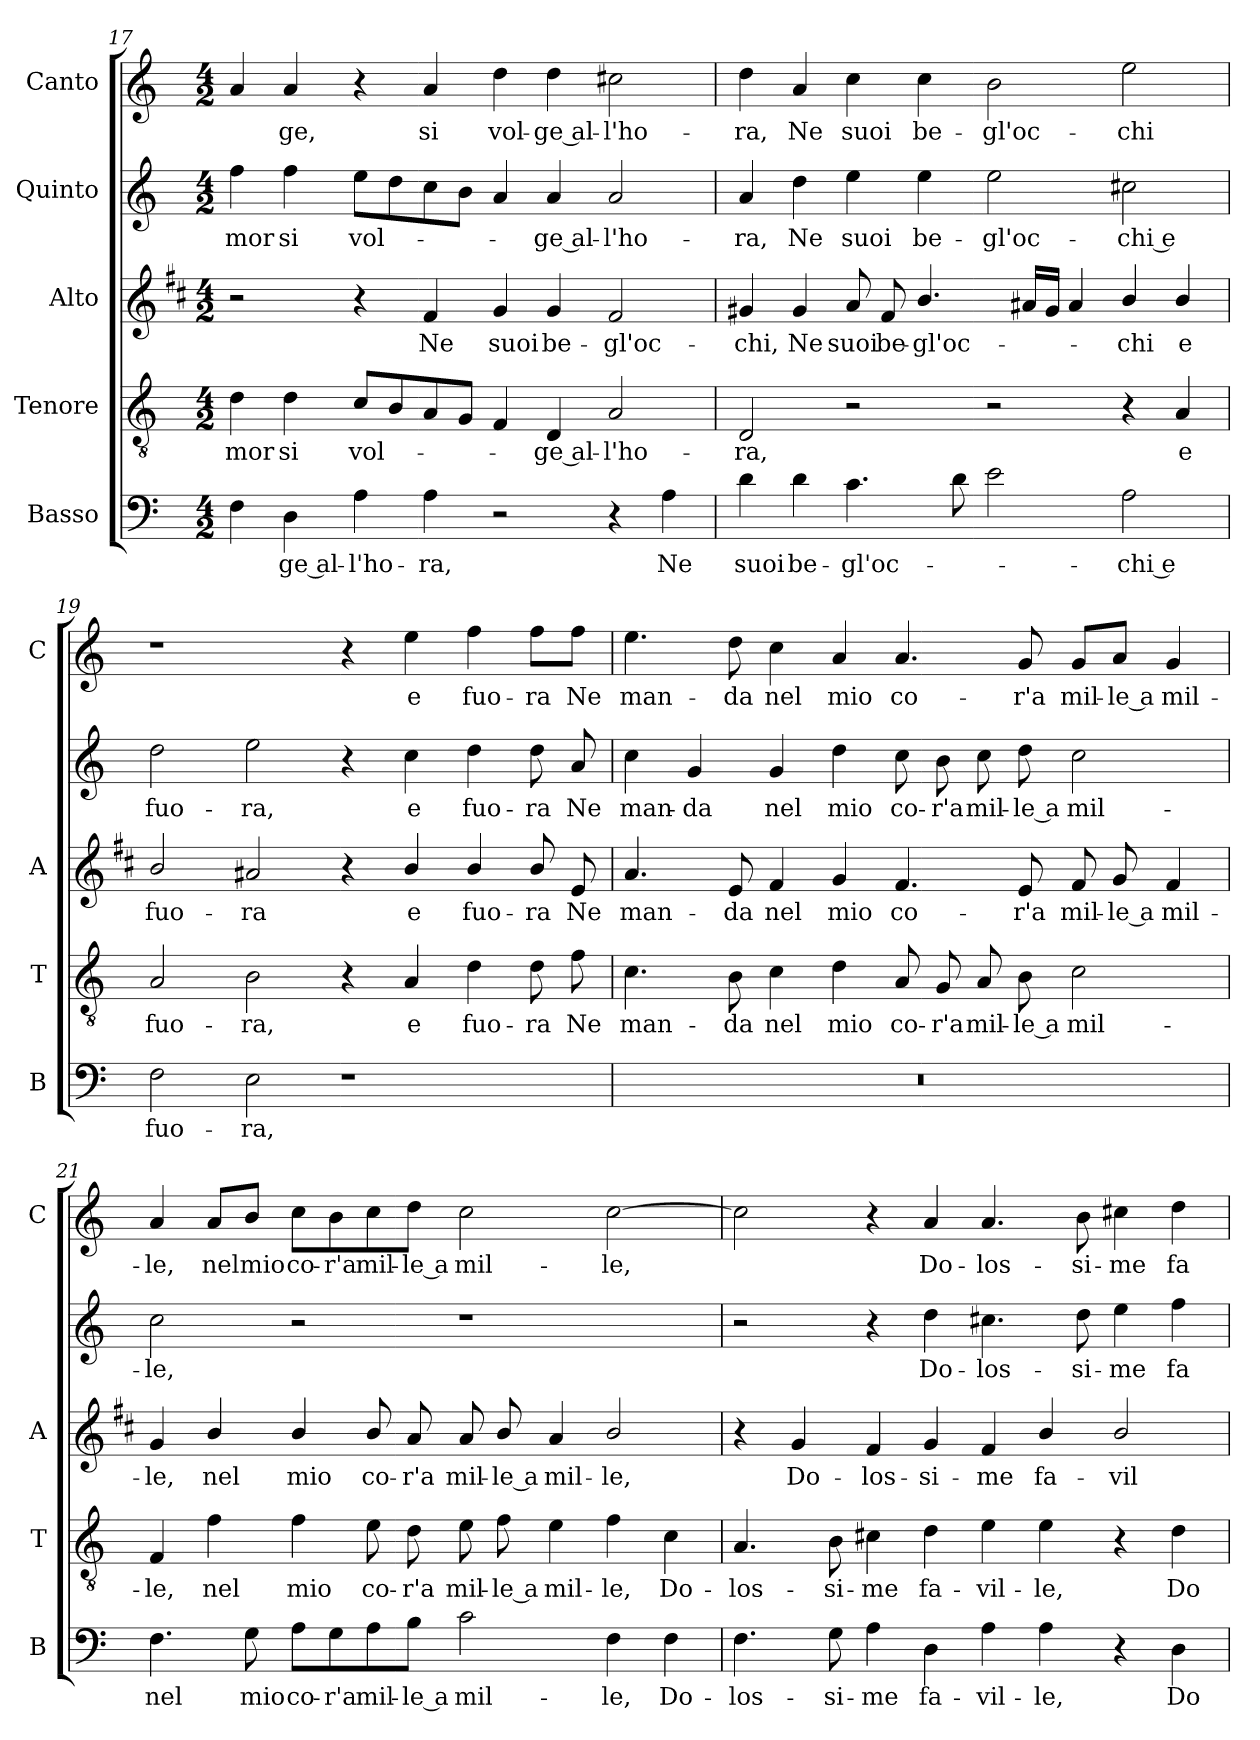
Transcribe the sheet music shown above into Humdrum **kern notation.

**kern	**text	**kern	**text	**kern	**text	**kern	**text	**kern	**text
*part5	*part5	*part4	*part4	*part3	*part3	*part2	*part2	*part1	*part1
*staff5	*staff5	*staff4	*staff4	*staff3	*staff3	*staff2	*staff2	*staff1	*staff1
*I"Basso	*	*I"Tenore	*	*I"Alto	*	*I"Quinto	*	*I"Canto	*
*I'B	*	*I'T	*	*I'A	*	*	*	*I'C	*
*clefF4	*	*clefGv2	*	*clefG2	*	*clefG2	*	*clefG2	*
*	*	*	*	*ITrd1c2	*	*	*	*	*
*k[]	*	*k[]	*	*k[]	*	*k[]	*	*k[]	*
*C:	*	*C:	*	*C:	*	*C:	*	*C:	*
*M4/2	*	*M4/2	*	*M4/2	*	*M4/2	*	*M4/2	*
=17	=17	=17	=17	=17	=17	=17	=17	=17	=17
!	!	!	!LO:LY:b	!	!	!	!LO:LY:b	!	!
4F\	.	4d\	-mor	2r	.	4ff\	-mor	4a/	.
!	!LO:LY:b	!	!LO:LY:b	!	!	!	!LO:LY:b	!	!LO:LY:b
4D\	-ge al-	4d\	si	.	.	4ff\	si	4a/	-ge,
!	!LO:LY:b	!	!LO:LY:b	!	!	!	!LO:LY:b	!	!
4A\	-l'ho-	8c/L	vol-	4r	.	8ee\L	vol-	4r	.
.	.	8B/	.	.	.	8dd\	.	.	.
!	!LO:LY:b	!	!	!	!LO:LY:b	!	!	!	!LO:LY:b
4A\	-ra,	8A/	.	4e/	Ne	8cc\	.	4a/	si
.	.	8G/J	.	.	.	8b\J	.	.	.
!	!	!	!	!	!LO:LY:b	!	!	!	!LO:LY:b
2r	.	4F/	.	4f/	suoi	4a/	.	4dd\	vol-
!	!	!	!LO:LY:b	!	!LO:LY:b	!	!LO:LY:b	!	!LO:LY:b
.	.	4D/	-ge al-	4f/	be-	4a/	-ge al-	4dd\	-ge al-
!	!	!	!LO:LY:b	!	!LO:LY:b	!	!LO:LY:b	!	!LO:LY:b
4r	.	2A/	-l'ho-	2e/	-gl'oc-	2a/	-l'ho-	2cc#X\	-l'ho-
!	!LO:LY:b	!	!	!	!	!	!	!	!
4A\	Ne	.	.	.	.	.	.	.	.
=18	=18	=18	=18	=18	=18	=18	=18	=18	=18
!	!LO:LY:b	!	!LO:LY:b	!	!LO:LY:b	!	!LO:LY:b	!	!LO:LY:b
4d\	suoi	2D/	-ra,	4f#X/	-chi,	4a/	-ra,	4dd\	-ra,
!	!LO:LY:b	!	!	!	!LO:LY:b	!	!LO:LY:b	!	!LO:LY:b
4d\	be-	.	.	4f#/	Ne	4dd\	Ne	4a/	Ne
!	!LO:LY:b	!	!	!	!LO:LY:b	!	!LO:LY:b	!	!LO:LY:b
4.c\	-gl'oc-	2r	.	8g/	suoi	4ee\	suoi	4cc\	suoi
!	!	!	!	!	!LO:LY:b	!	!	!	!
.	.	.	.	8e/	be-	.	.	.	.
!	!	!	!	!	!LO:LY:b	!	!LO:LY:b	!	!LO:LY:b
.	.	.	.	4.a/	-gl'oc-	4ee\	be-	4cc\	be-
8d\	.	.	.	.	.	.	.	.	.
!	!	!	!	!	!	!	!LO:LY:b	!	!LO:LY:b
2e\	.	2r	.	.	.	2ee\	-gl'oc-	2b\	-gl'oc-
.	.	.	.	16g#X/LL	.	.	.	.	.
.	.	.	.	16f#/JJ	.	.	.	.	.
.	.	.	.	4g#/	.	.	.	.	.
!	!LO:LY:b	!	!	!	!LO:LY:b	!	!LO:LY:b	!	!LO:LY:b
2A\	-chi e	4r	.	4a/	-chi	2cc#X\	-chi e	2ee\	-chi
!	!	!	!LO:LY:b	!	!LO:LY:b	!	!	!	!
.	.	4A/	e	4a/	e	.	.	.	.
!!LO:PB:g=z
=19	=19	=19	=19	=19	=19	=19	=19	=19	=19
!	!LO:LY:b	!	!LO:LY:b	!	!LO:LY:b	!	!LO:LY:b	!	!
2F\	fuo-	2A/	fuo-	2a/	fuo-	2dd\	fuo-	1r	.
!	!LO:LY:b	!	!LO:LY:b	!	!LO:LY:b	!	!LO:LY:b	!	!
2E\	-ra,	2B\	-ra,	2g#X/	-ra	2ee\	-ra,	.	.
1r	.	4r	.	4r	.	4r	.	4r	.
!	!	!	!LO:LY:b	!	!LO:LY:b	!	!LO:LY:b	!	!LO:LY:b
.	.	4A/	e	4a/	e	4cc\	e	4ee\	e
!	!	!	!LO:LY:b	!	!LO:LY:b	!	!LO:LY:b	!	!LO:LY:b
.	.	4d\	fuo-	4a/	fuo-	4dd\	fuo-	4ff\	fuo-
!	!	!	!LO:LY:b	!	!LO:LY:b	!	!LO:LY:b	!	!LO:LY:b
.	.	8d\	-ra	8a/	-ra	8dd\	-ra	8ff\L	-ra
!	!	!	!LO:LY:b	!	!LO:LY:b	!	!LO:LY:b	!	!LO:LY:b
.	.	8f\	Ne	8d/	Ne	8a/	Ne	8ff\J	Ne
=20	=20	=20	=20	=20	=20	=20	=20	=20	=20
!	!	!	!LO:LY:b	!	!LO:LY:b	!	!LO:LY:b	!	!LO:LY:b
0r	.	4.c\	man-	4.g/	man-	4cc\	man-	4.ee\	man-
!	!	!	!	!	!	!	!LO:LY:b	!	!
.	.	.	.	.	.	4g/	-da	.	.
!	!	!	!LO:LY:b	!	!LO:LY:b	!	!	!	!LO:LY:b
.	.	8B\	-da	8d/	-da	.	.	8dd\	-da
!	!	!	!LO:LY:b	!	!LO:LY:b	!	!LO:LY:b	!	!LO:LY:b
.	.	4c\	nel	4e/	nel	4g/	nel	4cc\	nel
!	!	!	!LO:LY:b	!	!LO:LY:b	!	!LO:LY:b	!	!LO:LY:b
.	.	4d\	mio	4f/	mio	4dd\	mio	4a/	mio
!	!	!	!LO:LY:b	!	!LO:LY:b	!	!LO:LY:b	!	!LO:LY:b
.	.	8A/	co-	4.e/	co-	8cc\	co-	4.a/	co-
!	!	!	!LO:LY:b	!	!	!	!LO:LY:b	!	!
.	.	8G/	-r'a	.	.	8b\	-r'a	.	.
!	!	!	!LO:LY:b	!	!	!	!LO:LY:b	!	!
.	.	8A/	mil-	.	.	8cc\	mil-	.	.
!	!	!	!LO:LY:b	!	!LO:LY:b	!	!LO:LY:b	!	!LO:LY:b
.	.	8B\	-le a	8d/	-r'a	8dd\	-le a	8g/	-r'a
!	!	!	!LO:LY:b	!	!LO:LY:b	!	!LO:LY:b	!	!LO:LY:b
.	.	2c\	mil-	8e/	mil-	2cc\	mil-	8g/L	mil-
!	!	!	!	!	!LO:LY:b	!	!	!	!LO:LY:b
.	.	.	.	8f/	-le a	.	.	8a/J	-le a
!	!	!	!	!	!LO:LY:b	!	!	!	!LO:LY:b
.	.	.	.	4e/	mil-	.	.	4g/	mil-
=21	=21	=21	=21	=21	=21	=21	=21	=21	=21
!	!LO:LY:b	!	!LO:LY:b	!	!LO:LY:b	!	!LO:LY:b	!	!LO:LY:b
4.F\	nel	4F/	-le,	4f/	-le,	2cc\	-le,	4a/	-le,
!	!	!	!LO:LY:b	!	!LO:LY:b	!	!	!	!LO:LY:b
.	.	4f\	nel	4a/	nel	.	.	8a/L	nel
!	!LO:LY:b	!	!	!	!	!	!	!	!LO:LY:b
8G\	mio	.	.	.	.	.	.	8b/J	mio
!	!LO:LY:b	!	!LO:LY:b	!	!LO:LY:b	!	!	!	!LO:LY:b
8A\L	co-	4f\	mio	4a/	mio	2r	.	8cc\L	co-
!	!LO:LY:b	!	!	!	!	!	!	!	!LO:LY:b
8G\	-r'a	.	.	.	.	.	.	8b\	-r'a
!	!LO:LY:b	!	!LO:LY:b	!	!LO:LY:b	!	!	!	!LO:LY:b
8A\	mil-	8e\	co-	8a/	co-	.	.	8cc\	mil-
!	!LO:LY:b	!	!LO:LY:b	!	!LO:LY:b	!	!	!	!LO:LY:b
8B\J	-le a	8d\	-r'a	8g/	-r'a	.	.	8dd\J	-le a
!	!LO:LY:b	!	!LO:LY:b	!	!LO:LY:b	!	!	!	!LO:LY:b
2c\	mil-	8e\	mil-	8g/	mil-	1r	.	2cc\	mil-
!	!	!	!LO:LY:b	!	!LO:LY:b	!	!	!	!
.	.	8f\	-le a	8a/	-le a	.	.	.	.
!	!	!	!LO:LY:b	!	!LO:LY:b	!	!	!	!
.	.	4e\	mil-	4g/	mil-	.	.	.	.
!	!LO:LY:b	!	!LO:LY:b	!	!LO:LY:b	!	!	!	!LO:LY:b
4F\	-le,	4f\	-le,	2a/	-le,	.	.	[2cc\	-le,
!	!LO:LY:b	!	!LO:LY:b	!	!	!	!	!	!
4F\	Do-	4c\	Do-	.	.	.	.	.	.
!!LO:LB:g=z
=22	=22	=22	=22	=22	=22	=22	=22	=22	=22
!	!LO:LY:b	!	!LO:LY:b	!	!	!	!	!	!
4.F\	-los-	4.A/	-los-	4r	.	2r	.	2cc\]	.
!	!	!	!	!	!LO:LY:b	!	!	!	!
.	.	.	.	4f/	Do-	.	.	.	.
!	!LO:LY:b	!	!LO:LY:b	!	!	!	!	!	!
8G\	-si-	8B\	-si-	.	.	.	.	.	.
!	!LO:LY:b	!	!LO:LY:b	!	!LO:LY:b	!	!	!	!
4A\	-me	4c#X\	-me	4e/	-los-	4r	.	4r	.
!	!LO:LY:b	!	!LO:LY:b	!	!LO:LY:b	!	!LO:LY:b	!	!LO:LY:b
4D\	fa-	4d\	fa-	4f/	-si-	4dd\	Do-	4a/	Do-
!	!LO:LY:b	!	!LO:LY:b	!	!LO:LY:b	!	!LO:LY:b	!	!LO:LY:b
4A\	-vil-	4e\	-vil-	4e/	-me	4.cc#X\	-los-	4.a/	-los-
!	!LO:LY:b	!	!LO:LY:b	!	!LO:LY:b	!	!	!	!
4A\	-le,	4e\	-le,	4a/	fa-	.	.	.	.
!	!	!	!	!	!	!	!LO:LY:b	!	!LO:LY:b
.	.	.	.	.	.	8dd\	-si-	8b\	-si-
!	!	!	!	!	!LO:LY:b	!	!LO:LY:b	!	!LO:LY:b
4r	.	4r	.	2a/	-vil-	4ee\	-me	4cc#X\	-me
!	!LO:LY:b	!	!LO:LY:b	!	!	!	!LO:LY:b	!	!LO:LY:b
4D\	Do-	4d\	Do-	.	.	4ff\	fa-	4dd\	fa-
=	=	=	=	=	=	=	=	=	=
*-	*-	*-	*-	*-	*-	*-	*-	*-	*-
